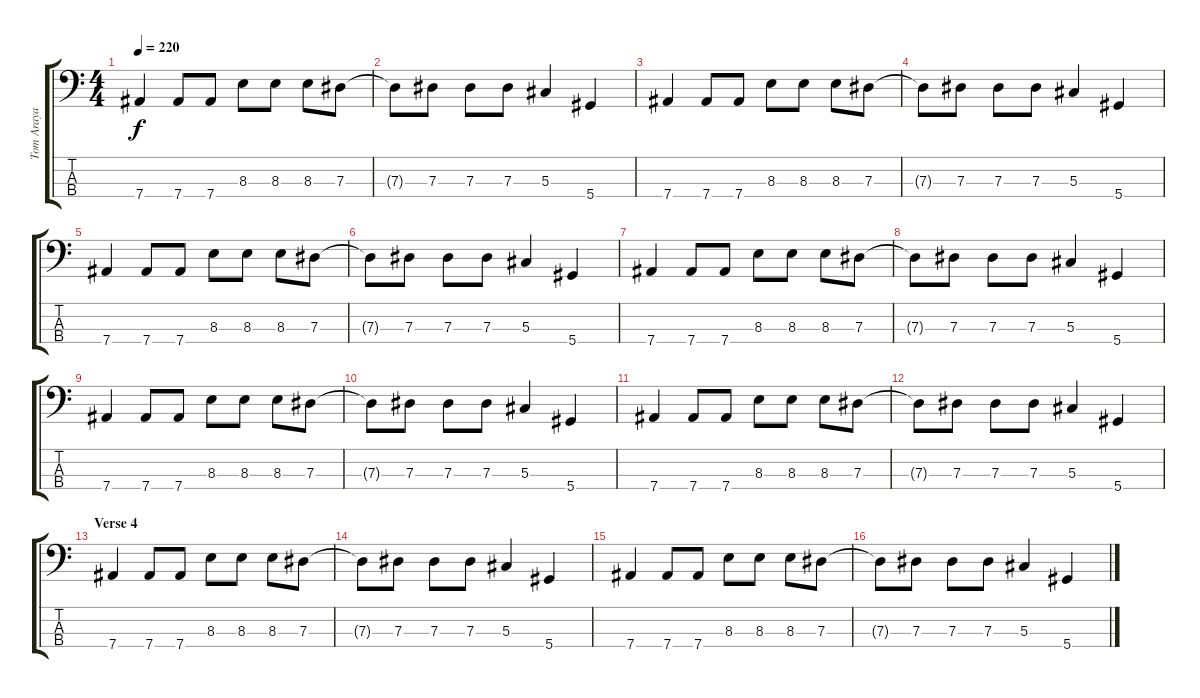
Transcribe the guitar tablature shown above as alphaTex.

\track ("Tom Araya" "Tom Araya") {instrument electricbasspick}
\staff {score tabs}
\tuning (Gb2 Db2 Ab1 Eb1) {hide}
\ts (4 4)
\tempo 220
\clef f4
\ks c
7.4.4{dy f} 7.4.8 7.4.8 8.3.8 8.3.8 8.3.8 7.3.8 |
7.3{t}.8 7.3.8 7.3.8 7.3.8 5.3.4 5.4.4 |
7.4.4 7.4.8 7.4.8 8.3.8 8.3.8 8.3.8 7.3.8 |
7.3{t}.8 7.3.8 7.3.8 7.3.8 5.3.4 5.4.4 |
7.4.4 7.4.8 7.4.8 8.3.8 8.3.8 8.3.8 7.3.8 |
7.3{t}.8 7.3.8 7.3.8 7.3.8 5.3.4 5.4.4 |
7.4.4 7.4.8 7.4.8 8.3.8 8.3.8 8.3.8 7.3.8 |
7.3{t}.8 7.3.8 7.3.8 7.3.8 5.3.4 5.4.4 |
7.4.4 7.4.8 7.4.8 8.3.8 8.3.8 8.3.8 7.3.8 |
7.3{t}.8 7.3.8 7.3.8 7.3.8 5.3.4 5.4.4 |
7.4.4 7.4.8 7.4.8 8.3.8 8.3.8 8.3.8 7.3.8 |
7.3{t}.8 7.3.8 7.3.8 7.3.8 5.3.4 5.4.4 |
\section ("" "Verse 4")
7.4.4 7.4.8 7.4.8 8.3.8 8.3.8 8.3.8 7.3.8 |
7.3{t}.8 7.3.8 7.3.8 7.3.8 5.3.4 5.4.4 |
7.4.4 7.4.8 7.4.8 8.3.8 8.3.8 8.3.8 7.3.8 |
7.3{t}.8 7.3.8 7.3.8 7.3.8 5.3.4 5.4.4
